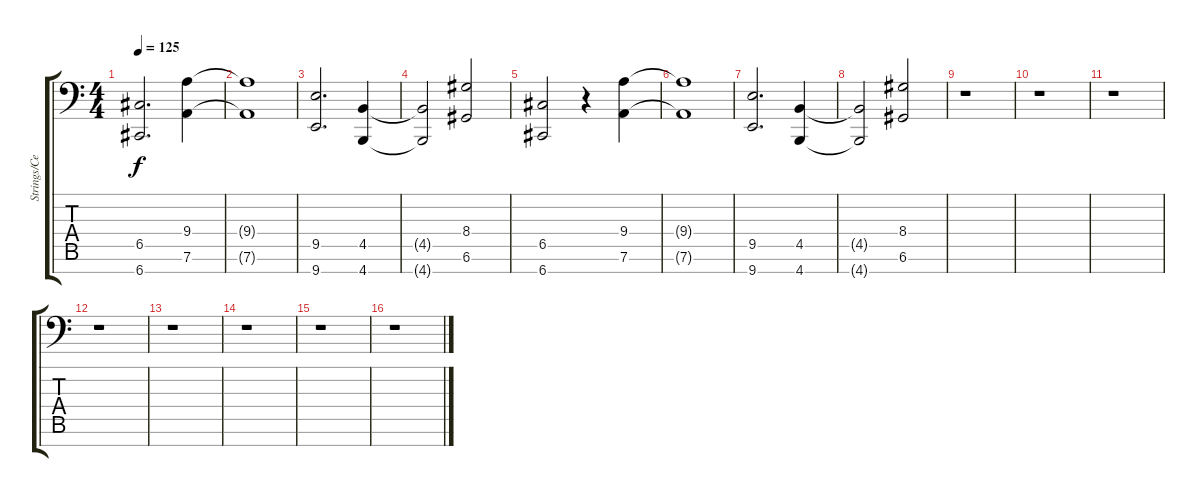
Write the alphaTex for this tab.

\track ("Strings/Cello" "Strings/Ce") {instrument stringensemble1}
\staff {score tabs}
\tuning (D4 A3 F3 C3 G2 D2 G1) {hide}
\ts (4 4)
\tempo 125
\clef f4
\ks c
(6.5 6.7).2{d dy f} (9.4 7.6).4 |
(9.4{t} 7.6{t}).1 |
(9.5 9.7).2{d} (4.5 4.7).4 |
(4.5{t} 4.7{t}).2 (8.4 6.6).2 |
(6.5 6.7).2 r.4 (9.4 7.6).4 |
(9.4{t} 7.6{t}).1 |
(9.5 9.7).2{d} (4.5 4.7).4 |
(4.5{t} 4.7{t}).2 (8.4 6.6).2 |
r.1 |
r.1 |
r.1 |
r.1 |
r.1 |
r.1 |
r.1 |
r.1
